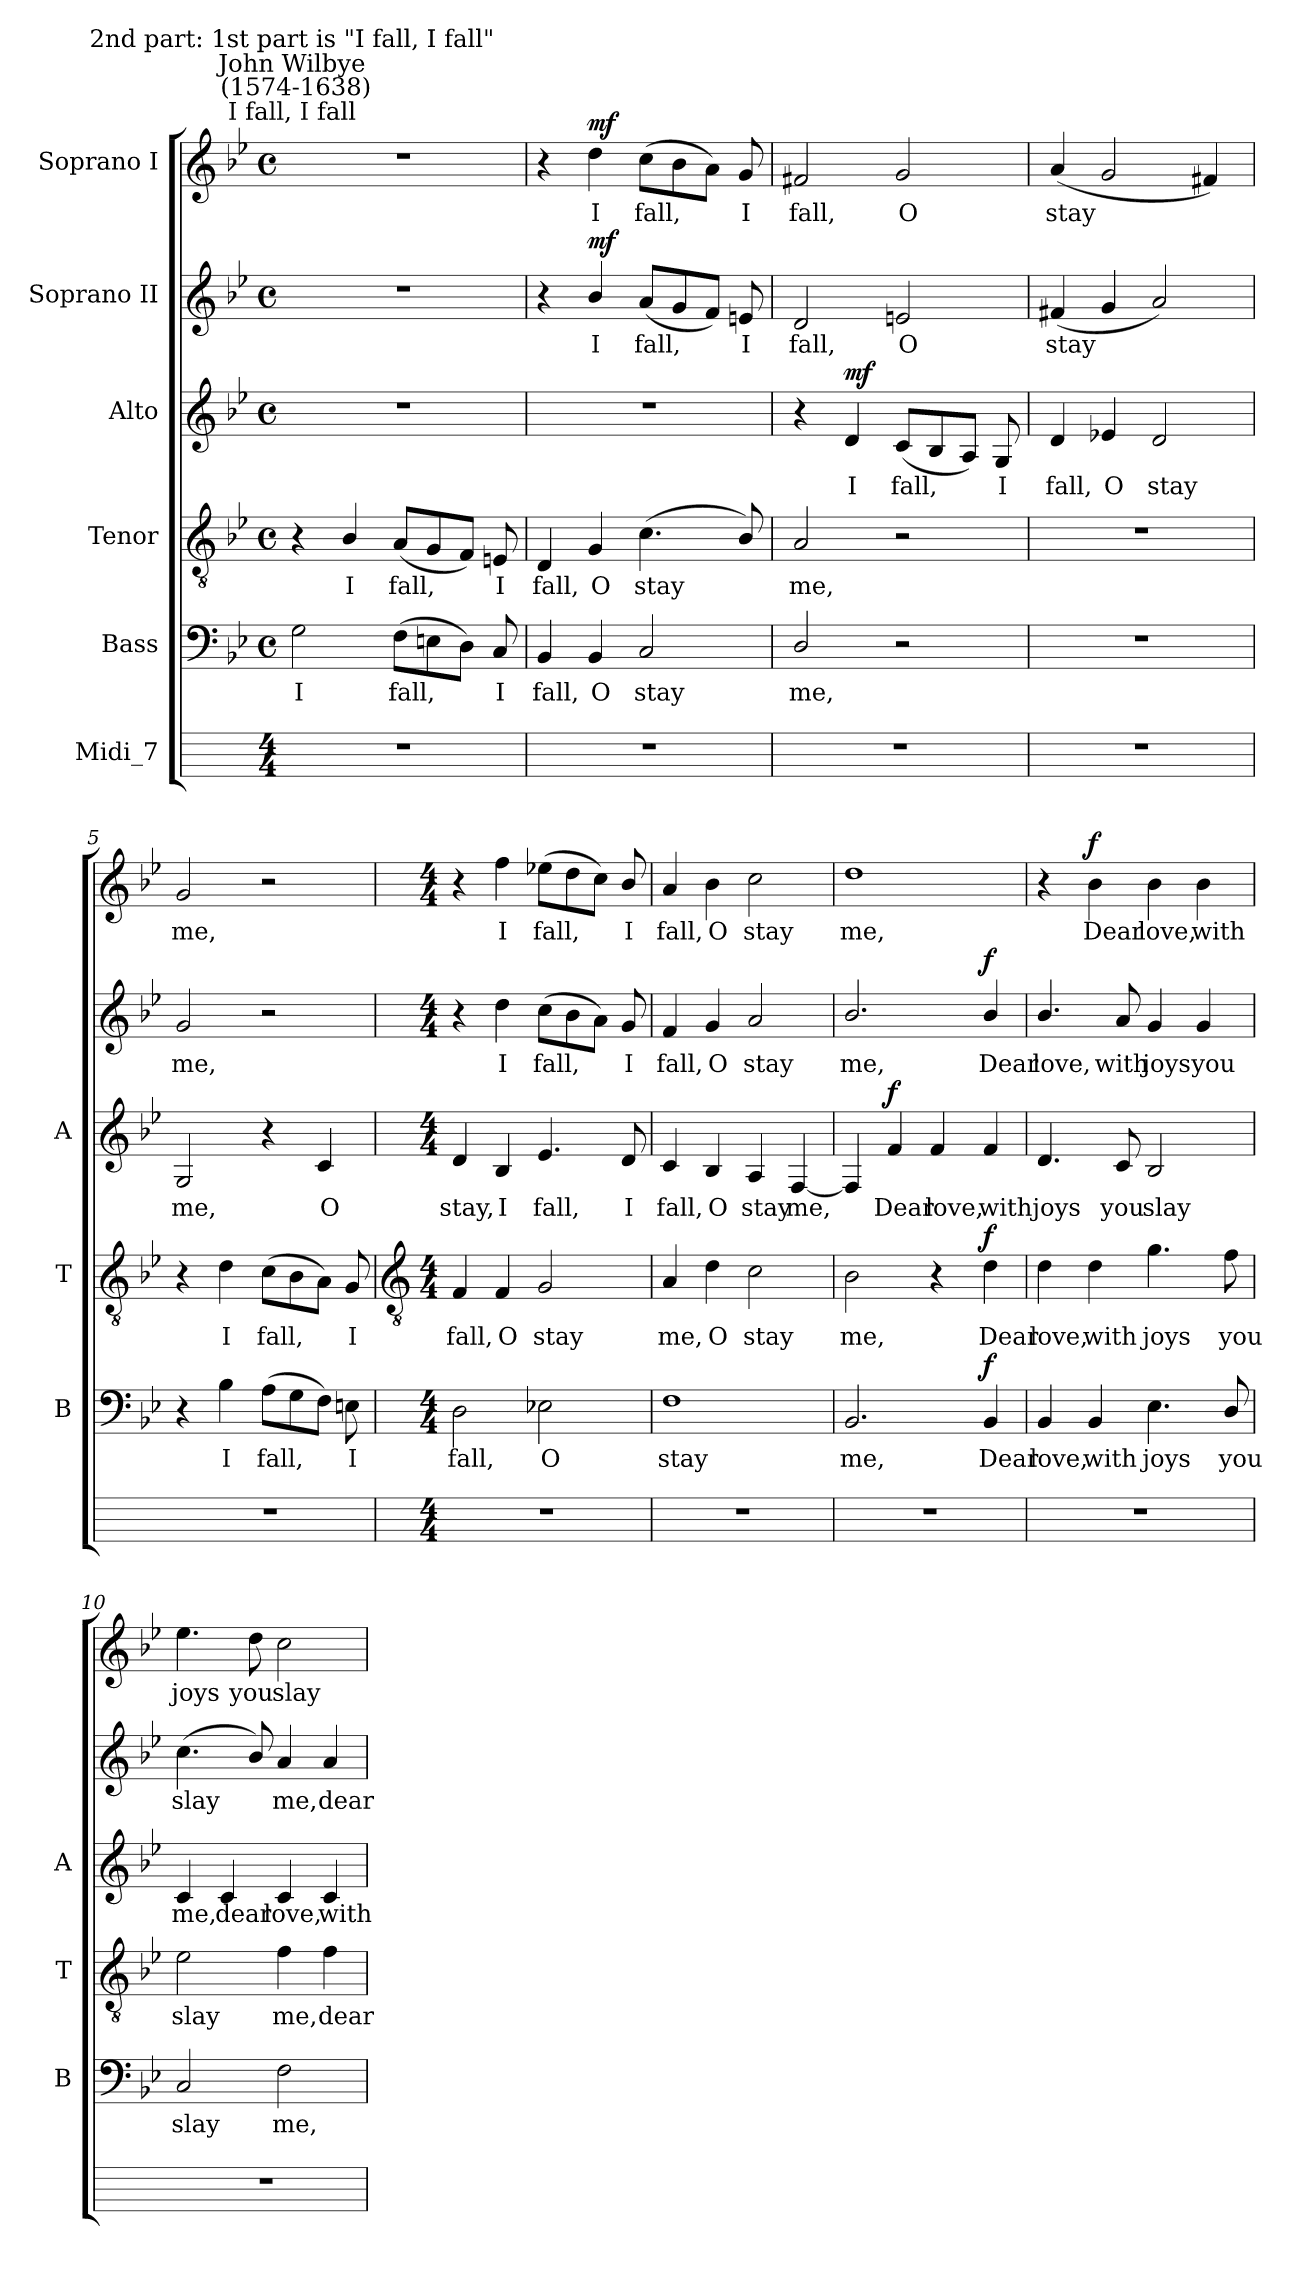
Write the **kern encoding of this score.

**kern	**kern	**text	**dynam	**kern	**text	**dynam	**kern	**text	**dynam	**kern	**text	**dynam	**kern	**text	**dynam
*part6	*part5	*part5	*part5	*part4	*part4	*part4	*part3	*part3	*part3	*part2	*part2	*part2	*part1	*part1	*part1
*staff6	*staff5	*staff5	*staff5	*staff4	*staff4	*staff4	*staff3	*staff3	*staff3	*staff2	*staff2	*staff2	*staff1	*staff1	*staff1
*I"Midi_7	*I"Bass	*	*	*I"Tenor	*	*	*I"Alto	*	*	*I"Soprano II	*	*	*I"Soprano I	*	*
*	*I'B	*	*	*I'T	*	*	*I'A	*	*	*	*	*	*	*	*
*	*clefF4	*	*	*clefGv2	*	*	*clefG2	*	*	*clefG2	*	*	*clefG2	*	*
*	*k[b-e-]	*	*	*k[b-e-]	*	*	*k[b-e-]	*	*	*k[b-e-]	*	*	*k[b-e-]	*	*
*	*B-:	*	*	*B-:	*	*	*B-:	*	*	*B-:	*	*	*B-:	*	*
*M4/4	*M4/4	*	*	*M4/4	*	*	*M4/4	*	*	*M4/4	*	*	*M4/4	*	*
*	*met(c)	*	*	*met(c)	*	*	*met(c)	*	*	*met(c)	*	*	*met(c)	*	*
=1	=1	=1	=1	=1	=1	=1	=1	=1	=1	=1	=1	=1	=1	=1	=1
!	!	!	!	!	!	!	!	!	!	!	!	!	!LO:TX:a:cj:t=I fall, I fall	!	!
!	!	!	!	!	!	!	!	!	!	!	!	!	!LO:TX:a:cj:t=John Wilbye\n (1574-1638)	!	!
!	!	!	!	!	!	!	!	!	!	!	!	!	!LO:TX:a:cj:t=2nd part&colon; 1st part is "I fall, I fall"	!	!
!	!	!LO:LY:b	!	!	!	!	!	!	!	!	!	!	!	!	!
1r	2G	I	.	4r	.	.	1r	.	.	1r	.	.	1r	.	.
!	!	!	!	!	!LO:LY:b	!	!	!	!	!	!	!	!	!	!
.	.	.	.	4B-/	I	.	.	.	.	.	.	.	.	.	.
!	!	!LO:LY:b	!	!	!LO:LY:b	!	!	!	!	!	!	!	!	!	!
.	(>8FL	fall,	.	(<8AL	fall,	.	.	.	.	.	.	.	.	.	.
.	8En	.	.	8G	.	.	.	.	.	.	.	.	.	.	.
.	8DJ)	.	.	8FJ)	.	.	.	.	.	.	.	.	.	.	.
!	!	!LO:LY:b	!	!	!LO:LY:b	!	!	!	!	!	!	!	!	!	!
.	8C	I	.	8En	I	.	.	.	.	.	.	.	.	.	.
=2	=2	=2	=2	=2	=2	=2	=2	=2	=2	=2	=2	=2	=2	=2	=2
!	!	!LO:LY:b	!	!	!LO:LY:b	!	!	!	!	!	!	!	!	!	!
1r	4BB-	fall,	.	4D	fall,	.	1r	.	.	4r	.	.	4r	.	.
!	!	!LO:LY:b	!	!	!LO:LY:b	!	!	!	!	!	!LO:LY:b	!LO:DY:b	!	!LO:LY:b	!LO:DY:b
.	4BB-	O	.	4G	O	.	.	.	.	4b-/	I	mf	4dd	I	mf
!	!	!LO:LY:b	!	!	!LO:LY:b	!	!	!	!	!	!LO:LY:b	!	!	!LO:LY:b	!
.	2C	stay	.	(<4.c	stay	.	.	.	.	(<8aL	fall,	.	(>8ccL	fall,	.
.	.	.	.	.	.	.	.	.	.	8g	.	.	8b-	.	.
.	.	.	.	.	.	.	.	.	.	8fJ)	.	.	8aJ)	.	.
!	!	!	!	!	!	!	!	!	!	!	!LO:LY:b	!	!	!LO:LY:b	!
.	.	.	.	8B-/)	.	.	.	.	.	8en	I	.	8g	I	.
=3	=3	=3	=3	=3	=3	=3	=3	=3	=3	=3	=3	=3	=3	=3	=3
!	!	!LO:LY:b	!	!	!LO:LY:b	!	!	!	!	!	!LO:LY:b	!	!	!LO:LY:b	!
1r	2D/	me,	.	2A	me,	.	4r	.	.	2d	fall,	.	2f#X	fall,	.
!	!	!	!	!	!	!	!	!LO:LY:b	!LO:DY:b	!	!	!	!	!	!
.	.	.	.	.	.	.	4d	I	mf	.	.	.	.	.	.
!	!	!	!	!	!	!	!	!LO:LY:b	!	!	!LO:LY:b	!	!	!LO:LY:b	!
.	2r	.	.	2r	.	.	(<8cL	fall,	.	2en	O	.	2g	O	.
.	.	.	.	.	.	.	8B-	.	.	.	.	.	.	.	.
.	.	.	.	.	.	.	8AJ)	.	.	.	.	.	.	.	.
!	!	!	!	!	!	!	!	!LO:LY:b	!	!	!	!	!	!	!
.	.	.	.	.	.	.	8G	I	.	.	.	.	.	.	.
=4	=4	=4	=4	=4	=4	=4	=4	=4	=4	=4	=4	=4	=4	=4	=4
!	!	!	!	!	!	!	!	!LO:LY:b	!	!	!LO:LY:b	!	!	!LO:LY:b	!
1r	1r	.	.	1r	.	.	4d	fall,	.	(<4f#X	stay	.	(<4a	stay	.
!	!	!	!	!	!	!	!	!LO:LY:b	!	!	!	!	!	!	!
.	.	.	.	.	.	.	4e-X	O	.	4g	.	.	2g	.	.
!	!	!	!	!	!	!	!	!LO:LY:b	!	!	!	!	!	!	!
.	.	.	.	.	.	.	2d	stay	.	2a)	.	.	.	.	.
.	.	.	.	.	.	.	.	.	.	.	.	.	4f#X)	.	.
=5	=5	=5	=5	=5	=5	=5	=5	=5	=5	=5	=5	=5	=5	=5	=5
!	!	!	!	!	!	!	!	!LO:LY:b	!	!	!LO:LY:b	!	!	!LO:LY:b	!
1r	4r	.	.	4r	.	.	2G	me,	.	2g	me,	.	2g	me,	.
!	!	!LO:LY:b	!	!	!LO:LY:b	!	!	!	!	!	!	!	!	!	!
.	4B-	I	.	4d	I	.	.	.	.	.	.	.	.	.	.
!	!	!LO:LY:b	!	!	!LO:LY:b	!	!	!	!	!	!	!	!	!	!
.	(>8AL	fall,	.	(>8cL	fall,	.	4r	.	.	2r	.	.	2r	.	.
.	8G	.	.	8B-	.	.	.	.	.	.	.	.	.	.	.
!	!	!	!	!	!	!	!	!LO:LY:b	!	!	!	!	!	!	!
.	8FJ)	.	.	8AJ)	.	.	4c	O	.	.	.	.	.	.	.
!	!	!LO:LY:b	!	!	!LO:LY:b	!	!	!	!	!	!	!	!	!	!
.	8En	I	.	8G	I	.	.	.	.	.	.	.	.	.	.
!!LO:LB:g=z
=6	=6	=6	=6	=6	=6	=6	=6	=6	=6	=6	=6	=6	=6	=6	=6
*	*	*	*	*clefGv2	*	*	*	*	*	*	*	*	*	*	*
*M4/4	*M4/4	*	*	*M4/4	*	*	*M4/4	*	*	*M4/4	*	*	*M4/4	*	*
!	!	!LO:LY:b	!	!	!LO:LY:b	!	!	!LO:LY:b	!	!	!	!	!	!	!
1r	2D	fall,	.	4F	fall,	.	4d	stay,	.	4r	.	.	4r	.	.
!	!	!	!	!	!LO:LY:b	!	!	!LO:LY:b	!	!	!LO:LY:b	!	!	!LO:LY:b	!
.	.	.	.	4F	O	.	4B-	I	.	4dd	I	.	4ff	I	.
!	!	!LO:LY:b	!	!	!LO:LY:b	!	!	!LO:LY:b	!	!	!LO:LY:b	!	!	!LO:LY:b	!
.	2E-X	O	.	2G	stay	.	4.e-	fall,	.	(>8ccL	fall,	.	(>8ee-XL	fall,	.
.	.	.	.	.	.	.	.	.	.	8b-	.	.	8dd	.	.
.	.	.	.	.	.	.	.	.	.	8aJ)	.	.	8ccJ)	.	.
!	!	!	!	!	!	!	!	!LO:LY:b	!	!	!LO:LY:b	!	!	!LO:LY:b	!
.	.	.	.	.	.	.	8d	I	.	8g	I	.	8b-/	I	.
=7	=7	=7	=7	=7	=7	=7	=7	=7	=7	=7	=7	=7	=7	=7	=7
!	!	!LO:LY:b	!	!	!LO:LY:b	!	!	!LO:LY:b	!	!	!LO:LY:b	!	!	!LO:LY:b	!
1r	1F	stay	.	4A	me,	.	4c/	fall,	.	4f	fall,	.	4a	fall,	.
!	!	!	!	!	!LO:LY:b	!	!	!LO:LY:b	!	!	!LO:LY:b	!	!	!LO:LY:b	!
.	.	.	.	4d	O	.	4B-	O	.	4g	O	.	4b-	O	.
!	!	!	!	!	!LO:LY:b	!	!	!LO:LY:b	!	!	!LO:LY:b	!	!	!LO:LY:b	!
.	.	.	.	2c	stay	.	4A	stay	.	2a	stay	.	2cc	stay	.
!	!	!	!	!	!	!	!	!LO:LY:b	!	!	!	!	!	!	!
.	.	.	.	.	.	.	[4F	me,	.	.	.	.	.	.	.
=8	=8	=8	=8	=8	=8	=8	=8	=8	=8	=8	=8	=8	=8	=8	=8
!	!	!LO:LY:b	!	!	!LO:LY:b	!	!	!	!	!	!LO:LY:b	!	!	!LO:LY:b	!
1r	2.BB-	me,	.	2B-	me,	.	4F]	.	.	2.b-/	me,	.	1dd	me,	.
!	!	!	!	!	!	!	!	!LO:LY:b	!LO:DY:b	!	!	!	!	!	!
.	.	.	.	.	.	.	4f	Dear	f	.	.	.	.	.	.
!	!	!	!	!	!	!	!	!LO:LY:b	!	!	!	!	!	!	!
.	.	.	.	4r	.	.	4f	love,	.	.	.	.	.	.	.
!	!	!LO:LY:b	!LO:DY:b	!	!LO:LY:b	!LO:DY:b	!	!LO:LY:b	!	!	!LO:LY:b	!LO:DY:b	!	!	!
.	4BB-	Dear	f	4d	Dear	f	4f	with	.	4b-/	Dear	f	.	.	.
=9	=9	=9	=9	=9	=9	=9	=9	=9	=9	=9	=9	=9	=9	=9	=9
!	!	!LO:LY:b	!	!	!LO:LY:b	!	!	!LO:LY:b	!	!	!LO:LY:b	!	!	!	!
1r	4BB-	love,	.	4d	love,	.	4.d	joys	.	4.b-/	love,	.	4r	.	.
!	!	!LO:LY:b	!	!	!LO:LY:b	!	!	!	!	!	!	!	!	!LO:LY:b	!LO:DY:b
.	4BB-	with	.	4d	with	.	.	.	.	.	.	.	4b-	Dear	f
!	!	!	!	!	!	!	!	!LO:LY:b	!	!	!LO:LY:b	!	!	!	!
.	.	.	.	.	.	.	8c/	you	.	8a	with	.	.	.	.
!	!	!LO:LY:b	!	!	!LO:LY:b	!	!	!LO:LY:b	!	!	!LO:LY:b	!	!	!LO:LY:b	!
.	4.E-	joys	.	4.g	joys	.	2B-	slay	.	4g	joys	.	4b-	love,	.
!	!	!	!	!	!	!	!	!	!	!	!LO:LY:b	!	!	!LO:LY:b	!
.	.	.	.	.	.	.	.	.	.	4g	you	.	4b-	with	.
!	!	!LO:LY:b	!	!	!LO:LY:b	!	!	!	!	!	!	!	!	!	!
.	8D/	you	.	8f	you	.	.	.	.	.	.	.	.	.	.
=10	=10	=10	=10	=10	=10	=10	=10	=10	=10	=10	=10	=10	=10	=10	=10
!	!	!LO:LY:b	!	!	!LO:LY:b	!	!	!LO:LY:b	!	!	!LO:LY:b	!	!	!LO:LY:b	!
1r	2C	slay	.	2e-	slay	.	4c/	me,	.	(<4.cc	slay	.	4.ee-	joys	.
!	!	!	!	!	!	!	!	!LO:LY:b	!	!	!	!	!	!	!
.	.	.	.	.	.	.	4c/	dear	.	.	.	.	.	.	.
!	!	!	!	!	!	!	!	!	!	!	!	!	!	!LO:LY:b	!
.	.	.	.	.	.	.	.	.	.	8b-/)	.	.	8dd	you	.
!	!	!LO:LY:b	!	!	!LO:LY:b	!	!	!LO:LY:b	!	!	!LO:LY:b	!	!	!LO:LY:b	!
.	2F	me,	.	4f	me,	.	4c/	love,	.	4a	me,	.	2cc	slay	.
!	!	!	!	!	!LO:LY:b	!	!	!LO:LY:b	!	!	!LO:LY:b	!	!	!	!
.	.	.	.	4f	dear	.	4c/	with	.	4a	dear	.	.	.	.
=	=	=	=	=	=	=	=	=	=	=	=	=	=	=	=
*-	*-	*-	*-	*-	*-	*-	*-	*-	*-	*-	*-	*-	*-	*-	*-
